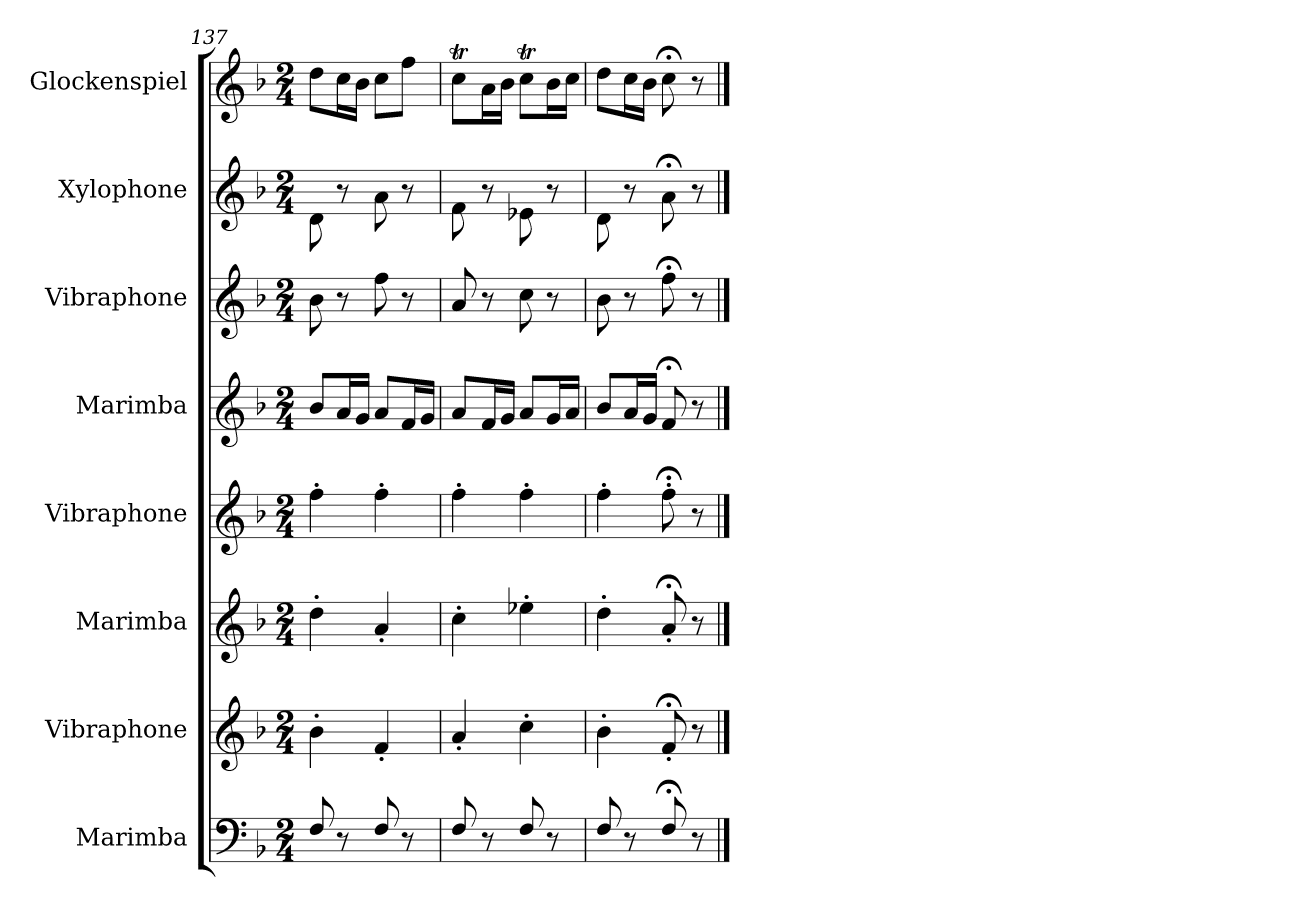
**kern	**kern	**kern	**kern	**kern	**kern	**kern	**kern
*part8	*part7	*part6	*part5	*part4	*part3	*part2	*part1
*staff8	*staff7	*staff6	*staff5	*staff4	*staff3	*staff2	*staff1
*I"Marimba	*I"Vibraphone	*I"Marimba	*I"Vibraphone	*I"Marimba	*I"Vibraphone	*I"Xylophone	*I"Glockenspiel
*I'Mrm.	*I'Vib.	*I'Mrm.	*I'Vib.	*I'Mrm.	*I'Vib.	*I'Xyl.	*I'Glock.
*clefF4	*clefG2	*clefG2	*clefG2	*clefG2	*clefG2	*clefG2	*clefG2
*	*	*	*	*	*	*ITrd-7c-12	*ITrd-14c-24
*k[b-]	*k[b-]	*k[b-]	*k[b-]	*k[b-]	*k[b-]	*k[b-]	*k[b-]
*M2/4	*M2/4	*M2/4	*M2/4	*M2/4	*M2/4	*M2/4	*M2/4
=137	=137	=137	=137	=137	=137	=137	=137
8F/	4b-'\	4dd'\	4ff'\	8b-/L	8b-\	8dd\	8dddd\L
8r	.	.	.	16a/L	8r	8r	16cccc\L
.	.	.	.	16g/JJ	.	.	16bbb-\JJ
8F/	4f'/	4a'/	4ff'\	8a/L	8ff\	8aa\	8cccc\L
8r	.	.	.	16f/L	8r	8r	8ffff\J
.	.	.	.	16g/JJ	.	.	.
=138	=138	=138	=138	=138	=138	=138	=138
8F/	4a'/	4cc'\	4ff'\	8a/L	8a/	8ff\	8ccccT\L
8r	.	.	.	16f/L	8r	8r	16aaa\L
.	.	.	.	16g/JJ	.	.	16bbb-\JJ
8F/	4cc'\	4ee-X'\	4ff'\	8a/L	8cc\	8ee-X\	8ccccT\L
8r	.	.	.	16g/L	8r	8r	16bbb-\L
.	.	.	.	16a/JJ	.	.	16cccc\JJ
=139	=139	=139	=139	=139	=139	=139	=139
8F/	4b-'\	4dd'\	4ff'\	8b-/L	8b-\	8dd\	8dddd\L
8r	.	.	.	16a/L	8r	8r	16cccc\L
.	.	.	.	16g/JJ	.	.	16bbb-\JJ
8F;</	8f;<'/	8a;<'/	8ff;<'\	8f;</	8ff;<\	8aa;<\	8cccc;<\
8r	8r	8r	8r	8r	8r	8r	8r
==	==	==	==	==	==	==	==
*-	*-	*-	*-	*-	*-	*-	*-
